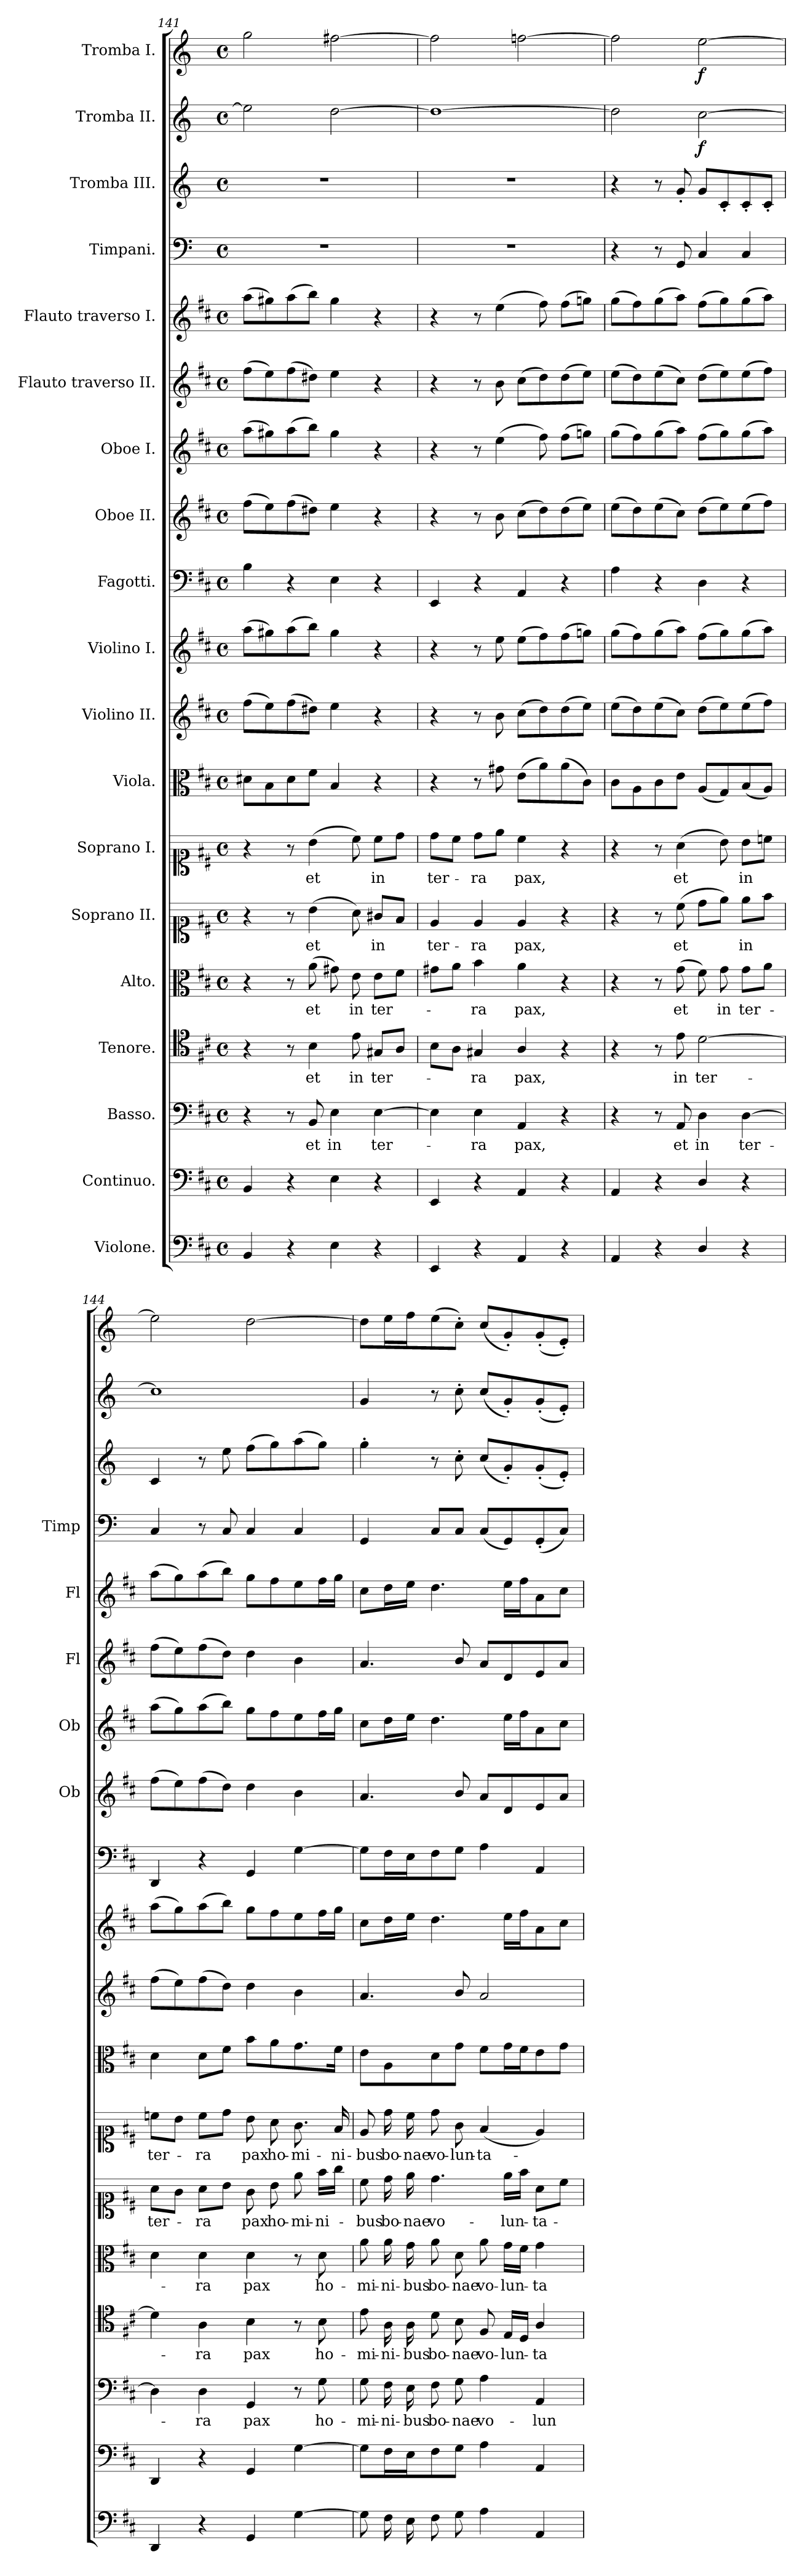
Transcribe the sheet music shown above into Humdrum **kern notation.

**kern	**kern	**kern	**text	**kern	**text	**kern	**text	**kern	**text	**kern	**text	**kern	**kern	**kern	**kern	**kern	**kern	**kern	**kern	**kern	**kern	**dynam	**kern	**dynam	**kern	**dynam
*part19	*part18	*part17	*part17	*part16	*part16	*part15	*part15	*part14	*part14	*part13	*part13	*part12	*part11	*part10	*part9	*part8	*part7	*part6	*part5	*part4	*part3	*part3	*part2	*part2	*part1	*part1
*staff19	*staff18	*staff17	*staff17	*staff16	*staff16	*staff15	*staff15	*staff14	*staff14	*staff13	*staff13	*staff12	*staff11	*staff10	*staff9	*staff8	*staff7	*staff6	*staff5	*staff4	*staff3	*staff3	*staff2	*staff2	*staff1	*staff1
*I"Violone.	*I"Continuo.	*I"Basso.	*	*I"Tenore.	*	*I"Alto.	*	*I"Soprano II.	*	*I"Soprano I.	*	*I"Viola.	*I"Violino II.	*I"Violino I.	*I"Fagotti.	*I"Oboe II.	*I"Oboe I.	*I"Flauto traverso II.	*I"Flauto traverso I.	*I"Timpani.	*I"Tromba III.	*	*I"Tromba II.	*	*I"Tromba I.	*
*	*	*	*	*	*	*	*	*	*	*	*	*	*	*	*	*I'Ob	*I'Ob	*I'Fl	*I'Fl	*I'Timp	*	*	*	*	*	*
!!LO:PB:g=z
*clefF4	*clefF4	*clefF4	*	*clefC4	*	*clefC3	*	*clefC1	*	*clefC1	*	*clefC3	*clefG2	*clefG2	*clefF4	*clefG2	*clefG2	*clefG2	*clefG2	*clefF4	*clefG2	*	*clefG2	*	*clefG2	*
*ITrd7c12	*	*	*	*	*	*	*	*	*	*	*	*	*	*	*	*	*	*	*	*ITrd-1c-2	*ITrd-1c-2	*	*ITrd-1c-2	*	*ITrd-1c-2	*
*k[f#c#]	*k[f#c#]	*k[f#c#]	*	*k[f#c#]	*	*k[f#c#]	*	*k[f#c#]	*	*k[f#c#]	*	*k[f#c#]	*k[f#c#]	*k[f#c#]	*k[f#c#]	*k[f#c#]	*k[f#c#]	*k[f#c#]	*k[f#c#]	*k[f#c#]	*k[f#c#]	*	*k[f#c#]	*	*k[f#c#]	*
*M4/4	*M4/4	*M4/4	*	*M4/4	*	*M4/4	*	*M4/4	*	*M4/4	*	*M4/4	*M4/4	*M4/4	*M4/4	*M4/4	*M4/4	*M4/4	*M4/4	*M4/4	*M4/4	*	*M4/4	*	*M4/4	*
*met(c)	*met(c)	*met(c)	*	*met(c)	*	*met(c)	*	*met(c)	*	*met(c)	*	*met(c)	*met(c)	*met(c)	*met(c)	*met(c)	*met(c)	*met(c)	*met(c)	*met(c)	*met(c)	*	*met(c)	*	*met(c)	*
=141	=141	=141	=141	=141	=141	=141	=141	=141	=141	=141	=141	=141	=141	=141	=141	=141	=141	=141	=141	=141	=141	=141	=141	=141	=141	=141
4BBB/	4BB/	4r	.	4r	.	4r	.	4r	.	4r	.	8d#X\L	(8ff#\L	(8aa\L	4B\	(8ff#\L	(8aa\L	(8ff#\L	(8aa\L	1r	1r	.	2ff#\]	.	2aa\	.
.	.	.	.	.	.	.	.	.	.	.	.	8B\	8ee\)	8gg#X\)	.	8ee\)	8gg#X\)	8ee\)	8gg#X\)	.	.	.	.	.	.	.
4r	4r	8r	.	8r	.	8r	.	8r	.	8r	.	8d#\	(8ff#\	(8aa\	4r	(8ff#\	(8aa\	(8ff#\	(8aa\	.	.	.	.	.	.	.
!	!	!	!LO:LY:b	!	!LO:LY:b	!	!LO:LY:b	!	!LO:LY:b	!	!LO:LY:b	!	!	!	!	!	!	!	!	!	!	!	!	!	!	!
.	.	8BB/	et	4B\	et	(8a\	et	(4b\	et	(4b\	et	8f#\J	8dd#X\J)	8bb\J)	.	8dd#X\J)	8bb\J)	8dd#X\J)	8bb\J)	.	.	.	.	.	.	.
!	!	!	!LO:LY:b	!	!	!	!	!	!	!	!	!	!	!	!	!	!	!	!	!	!	!	!	!	!	!
4EE\	4E\	4E\	in	.	.	8g#X\)	.	.	.	.	.	4B/	4ee\	4gg#\	4E\	4ee\	4gg#\	4ee\	4gg#\	.	.	.	[2ee\	.	[2gg#X\	.
!	!	!	!	!	!LO:LY:b	!	!LO:LY:b	!	!	!	!	!	!	!	!	!	!	!	!	!	!	!	!	!	!	!
.	.	.	.	8e\	in	8e\	in	8a\)	.	8cc#\)	.	.	.	.	.	.	.	.	.	.	.	.	.	.	.	.
!	!	!	!LO:LY:b	!	!LO:LY:b	!	!LO:LY:b	!	!LO:LY:b	!	!LO:LY:b	!	!	!	!	!	!	!	!	!	!	!	!	!	!	!
4r	4r	[4E\	ter-	8G#X/L	ter-	8e\L	ter-	8g#X/L	in	8cc#\L	in	4r	4r	4r	4r	4r	4r	4r	4r	.	.	.	.	.	.	.
.	.	.	.	8A/J	.	8f#\J	.	8f#/J	.	8dd\J	.	.	.	.	.	.	.	.	.	.	.	.	.	.	.	.
=142	=142	=142	=142	=142	=142	=142	=142	=142	=142	=142	=142	=142	=142	=142	=142	=142	=142	=142	=142	=142	=142	=142	=142	=142	=142	=142
!	!	!	!	!	!	!	!	!	!LO:LY:b	!	!LO:LY:b	!	!	!	!	!	!	!	!	!	!	!	!	!	!	!
4EEE/	4EE/	4E\]	.	8B\L	.	8g#X\L	.	4e/	ter-	8dd\L	ter-	4r	4r	4r	4EE/	4r	4r	4r	4r	1r	1r	.	1ee_	.	2gg#\]	.
.	.	.	.	8A\J	.	8a\J	.	.	.	8cc#\J	.	.	.	.	.	.	.	.	.	.	.	.	.	.	.	.
!	!	!	!LO:LY:b	!	!LO:LY:b	!	!LO:LY:b	!	!LO:LY:b	!	!LO:LY:b	!	!	!	!	!	!	!	!	!	!	!	!	!	!	!
4r	4r	4E\	-ra	4G#X/	-ra	4b\	-ra	4e/	-ra	8dd\L	-ra	8r	8r	8r	4r	8r	8r	8r	8r	.	.	.	.	.	.	.
.	.	.	.	.	.	.	.	.	.	8ee\J	.	8g#X\	8b\	8ee\	.	8b\	(4ee\	8b\	(4ee\	.	.	.	.	.	.	.
!	!	!	!LO:LY:b	!	!LO:LY:b	!	!LO:LY:b	!	!LO:LY:b	!	!LO:LY:b	!	!	!	!	!	!	!	!	!	!	!	!	!	!	!
4AAA/	4AA/	4AA/	pax,	4A/	pax,	4a\	pax,	4e/	pax,	4cc#\	pax,	(8e\L	(8cc#\L	(8ee\L	4AA/	(8cc#\L	.	(8cc#\L	.	.	.	.	.	.	[2ggn\	.
.	.	.	.	.	.	.	.	.	.	.	.	8a\)	8dd\)	8ff#\)	.	8dd\)	8ff#\)	8dd\)	8ff#\)	.	.	.	.	.	.	.
4r	4r	4r	.	4r	.	4r	.	4r	.	4r	.	(8a\	(8dd\	(8ff#\	4r	(8dd\	(8ff#\L	(8dd\	(8ff#\L	.	.	.	.	.	.	.
.	.	.	.	.	.	.	.	.	.	.	.	8c#\J)	8ee\J)	8ggn\J)	.	8ee\J)	8ggn\J)	8ee\J)	8ggn\J)	.	.	.	.	.	.	.
=143	=143	=143	=143	=143	=143	=143	=143	=143	=143	=143	=143	=143	=143	=143	=143	=143	=143	=143	=143	=143	=143	=143	=143	=143	=143	=143
4AAA/	4AA/	4r	.	4r	.	4r	.	4r	.	4r	.	8c#\L	(8ee\L	(8gg\L	4A\	(8ee\L	(8gg\L	(8ee\L	(8gg\L	4r	4r	.	2ee\]	.	2gg\]	.
.	.	.	.	.	.	.	.	.	.	.	.	8A\	8dd\)	8ff#\)	.	8dd\)	8ff#\)	8dd\)	8ff#\)	.	.	.	.	.	.	.
4r	4r	8r	.	8r	.	8r	.	8r	.	8r	.	8c#\	(8ee\	(8gg\	4r	(8ee\	(8gg\	(8ee\	(8gg\	8r	8r	.	.	.	.	.
!	!	!	!LO:LY:b	!	!LO:LY:b	!	!LO:LY:b	!	!LO:LY:b	!	!LO:LY:b	!	!	!	!	!	!	!	!	!	!	!LO:DY:b	!	!	!	!
.	.	8AA/	et	8e\	in	(8g\	et	(8cc#\	et	(4a\	et	8e\J	8cc#\J)	8aa\J)	.	8cc#\J)	8aa\J)	8cc#\J)	8aa\J)	8AA/	8a'/	other-dynamics	.	.	.	.
!	!	!	!LO:LY:b	!	!LO:LY:b	!	!	!	!	!	!	!	!	!	!	!	!	!	!	!	!	!	!	!LO:DY:b	!	!LO:DY:b
4DD/	4D/	4D\	in	[2d\	ter-	8f#\)	.	8dd\L	.	.	.	(8A/L	(8dd\L	(8ff#\L	4D\	(8dd\L	(8ff#\L	(8dd\L	(8ff#\L	4D/	8a/L	.	[2dd\	f	[2ff#\	f
!	!	!	!	!	!	!	!LO:LY:b	!	!	!	!	!	!	!	!	!	!	!	!	!	!	!	!	!	!	!
.	.	.	.	.	.	8g\	in	8ee\J)	.	8b\)	.	8G/)	8ee\)	8gg\)	.	8ee\)	8gg\)	8ee\)	8gg\)	.	8d'/	.	.	.	.	.
!	!	!	!LO:LY:b	!	!	!	!LO:LY:b	!	!LO:LY:b	!	!LO:LY:b	!	!	!	!	!	!	!	!	!	!	!	!	!	!	!
4r	4r	[4D\	ter-	.	.	8g\L	ter-	8ee\L	in	8b\L	in	(8B/	(8ee\	(8gg\	4r	(8ee\	(8gg\	(8ee\	(8gg\	4D/	8d'/	.	.	.	.	.
.	.	.	.	.	.	8a\J	.	8ff#\J	.	8ccn\J	.	8A/J)	8ff#\J)	8aa\J)	.	8ff#\J)	8aa\J)	8ff#\J)	8aa\J)	.	8d'/J	.	.	.	.	.
=144	=144	=144	=144	=144	=144	=144	=144	=144	=144	=144	=144	=144	=144	=144	=144	=144	=144	=144	=144	=144	=144	=144	=144	=144	=144	=144
!	!	!	!	!	!	!	!	!	!LO:LY:b	!	!LO:LY:b	!	!	!	!	!	!	!	!	!	!	!	!	!	!	!
4DDD/	4DD/	4D\]	.	4d\]	.	4d\	.	8a\L	ter-	8ccn\L	ter-	4d\	(8ff#\L	(8aa\L	4DD/	(8ff#\L	(8aa\L	(8ff#\L	(8aa\L	4D/	4d/	.	1dd]	.	2ff#\]	.
.	.	.	.	.	.	.	.	8g\J	.	8b\J	.	.	8ee\)	8gg\)	.	8ee\)	8gg\)	8ee\)	8gg\)	.	.	.	.	.	.	.
!	!	!	!LO:LY:b	!	!LO:LY:b	!	!LO:LY:b	!	!LO:LY:b	!	!LO:LY:b	!	!	!	!	!	!	!	!	!	!	!	!	!	!	!
4r	4r	4D\	-ra	4A\	ra	4d\	-ra	8a\L	-ra	8cc\L	-ra	8d\L	(8ff#\	(8aa\	4r	(8ff#\	(8aa\	(8ff#\	(8aa\	8r	8r	.	.	.	.	.
.	.	.	.	.	.	.	.	8b\J	.	8dd\J	.	8f#\J	8dd\J)	8bb\J)	.	8dd\J)	8bb\J)	8dd\J)	8bb\J)	8D/	8ff#\	.	.	.	.	.
!	!	!	!LO:LY:b	!	!LO:LY:b	!	!LO:LY:b	!	!LO:LY:b	!	!LO:LY:b	!	!	!	!	!	!	!	!	!	!	!	!	!	!	!LO:DY:b
4GGG/	4GG/	4GG/	pax	4B\	pax	4d\	pax	8g\	pax	8b\	pax	8b\L	4dd\	8gg\L	4GG/	4dd\	8gg\L	4dd\	8gg\L	4D/	(8gg\L	.	.	.	[2ee\	other-dynamics
!	!	!	!	!	!	!	!	!	!LO:LY:b	!	!LO:LY:b	!	!	!	!	!	!	!	!	!	!	!	!	!	!	!
.	.	.	.	.	.	.	.	8b\	ho-	8a\	ho-	8a\	.	8ff#\	.	.	8ff#\	.	8ff#\	.	8aa\)	.	.	.	.	.
!	!	!	!	!	!	!	!	!	!LO:LY:b	!	!LO:LY:b	!	!	!	!	!	!	!	!	!	!	!	!	!	!	!
[4GG\	[4G\	8r	.	8r	.	8r	.	8ee\	-mi-	8.g\	-mi-	8.g\	4b\	8ee\	[4G\	4b\	8ee\	4b\	8ee\	4D/	(8bb\	.	.	.	.	.
!	!	!	!LO:LY:b	!	!LO:LY:b	!	!LO:LY:b	!	!LO:LY:b	!	!	!	!	!	!	!	!	!	!	!	!	!	!	!	!	!
.	.	8G\	ho-	8B\	ho-	8d\	ho-	16ff#\LL	-ni-	.	.	.	.	16ff#\L	.	.	16ff#\L	.	16ff#\L	.	8aa\J)	.	.	.	.	.
!	!	!	!	!	!	!	!	!	!	!	!LO:LY:b	!	!	!	!	!	!	!	!	!	!	!	!	!	!	!
.	.	.	.	.	.	.	.	16gg\JJ	.	16f#/	-ni-	16f#\Jk	.	16gg\JJ	.	.	16gg\JJ	.	16gg\JJ	.	.	.	.	.	.	.
=145	=145	=145	=145	=145	=145	=145	=145	=145	=145	=145	=145	=145	=145	=145	=145	=145	=145	=145	=145	=145	=145	=145	=145	=145	=145	=145
!	!	!	!LO:LY:b	!	!LO:LY:b	!	!LO:LY:b	!	!LO:LY:b	!	!LO:LY:b	!	!	!	!	!	!	!	!	!	!	!	!	!LO:DY:b	!	!
8GG\]	8G\L]	8G\	-mi-	8e\	-mi-	8a\	-mi-	8cc#\	-bus	8e/	-bus	8e\L	4.a/	8cc#\L	8G\L]	4.a/	8cc#\L	4.a/	8cc#\L	4AA/	4aa'\	.	4a/	other-dynamics	8ee\L]	.
!	!	!	!LO:LY:b	!	!LO:LY:b	!	!LO:LY:b	!	!LO:LY:b	!	!LO:LY:b	!	!	!	!	!	!	!	!	!	!	!	!	!	!	!
16FF#\	16F#\L	16F#\	-ni-	16A\	-ni-	16a\	-ni-	16dd\	bo-	16dd\	bo-	8A\	.	16dd\L	16F#\L	.	16dd\L	.	16dd\L	.	.	.	.	.	16ff#\L	.
!	!	!	!LO:LY:b	!	!LO:LY:b	!	!LO:LY:b	!	!LO:LY:b	!	!LO:LY:b	!	!	!	!	!	!	!	!	!	!	!	!	!	!	!
16EE\	16E\J	16E\	-bus	16A\	-bus	16g\	-bus	16ee\	-nae	16cc#\	-nae	.	.	16ee\JJ	16E\J	.	16ee\JJ	.	16ee\JJ	.	.	.	.	.	16gg\J	.
!	!	!	!LO:LY:b	!	!LO:LY:b	!	!LO:LY:b	!	!LO:LY:b	!	!LO:LY:b	!	!	!	!	!	!	!	!	!	!	!	!	!	!	!
8FF#\	8F#\	8F#\	bo-	8d\	bo-	8a\	bo-	4.dd\	vo-	8dd\	vo-	8d\	.	4.dd\	8F#\	.	4.dd\	.	4.dd\	8D/L	8r	.	8r	.	(8ff#\	.
!	!	!	!LO:LY:b	!	!LO:LY:b	!	!LO:LY:b	!	!	!	!LO:LY:b	!	!	!	!	!	!	!	!	!	!	!LO:DY:b	!	!LO:DY:b	!	!
8GG\	8G\J	8G\	-nae	8B\	-nae	8d\	-nae	.	.	8g\	-lun-	8g\J	8b/	.	8G\J	8b/	.	8b/	.	8D/J	8dd'\	other-dynamics	8dd'\	other-dynamics	8dd'\J)	.
!	!	!	!LO:LY:b	!	!LO:LY:b	!	!LO:LY:b	!	!	!	!LO:LY:b	!	!	!	!	!	!	!	!	!	!	!	!	!	!	!
4AA\	4A\	4A\	vo-	8F#/	vo-	8a\	vo-	.	.	(4f#/	-ta-	8f#\L	2a/	.	4A\	8a/L	.	8a/L	.	(8D/L	(8dd/L	.	(8dd/L	.	(8dd/L	.
!	!	!	!	!	!LO:LY:b	!	!LO:LY:b	!	!LO:LY:b	!	!	!	!	!	!	!	!	!	!	!	!	!	!	!	!	!
.	.	.	.	16E/LL	-lun-	16g\LL	-lun-	16ee\LL	-lun-	.	.	16g\L	.	16ee\LL	.	8d/	16ee\LL	8d/	16ee\LL	8AA/)	8a'/)	.	8a'/)	.	8a'/)	.
.	.	.	.	16D/JJ	.	16f#\JJ	.	16ff#\JJ	.	.	.	16f#\J	.	16ff#\J	.	.	16ff#\J	.	16ff#\J	.	.	.	.	.	.	.
!	!	!	!LO:LY:b	!	!LO:LY:b	!	!LO:LY:b	!	!LO:LY:b	!	!	!	!	!	!	!	!	!	!	!	!	!	!	!	!	!
4AAA/	4AA/	4AA/	-lun-	4A/	-ta-	4g\	-ta-	8a\L	-ta-	4e/)	.	8e\	.	8a\	4AA/	8e/	8a\	8e/	8a\	(8AA'/	(8a'/	.	(8a'/	.	(8a'/	.
.	.	.	.	.	.	.	.	8cc#\J	.	.	.	8g\J	.	8cc#\J	.	8a/J	8cc#\J	8a/J	8cc#\J	8D/J)	8f#'/J)	.	8f#'/J)	.	8f#'/J)	.
=	=	=	=	=	=	=	=	=	=	=	=	=	=	=	=	=	=	=	=	=	=	=	=	=	=	=
*-	*-	*-	*-	*-	*-	*-	*-	*-	*-	*-	*-	*-	*-	*-	*-	*-	*-	*-	*-	*-	*-	*-	*-	*-	*-	*-
